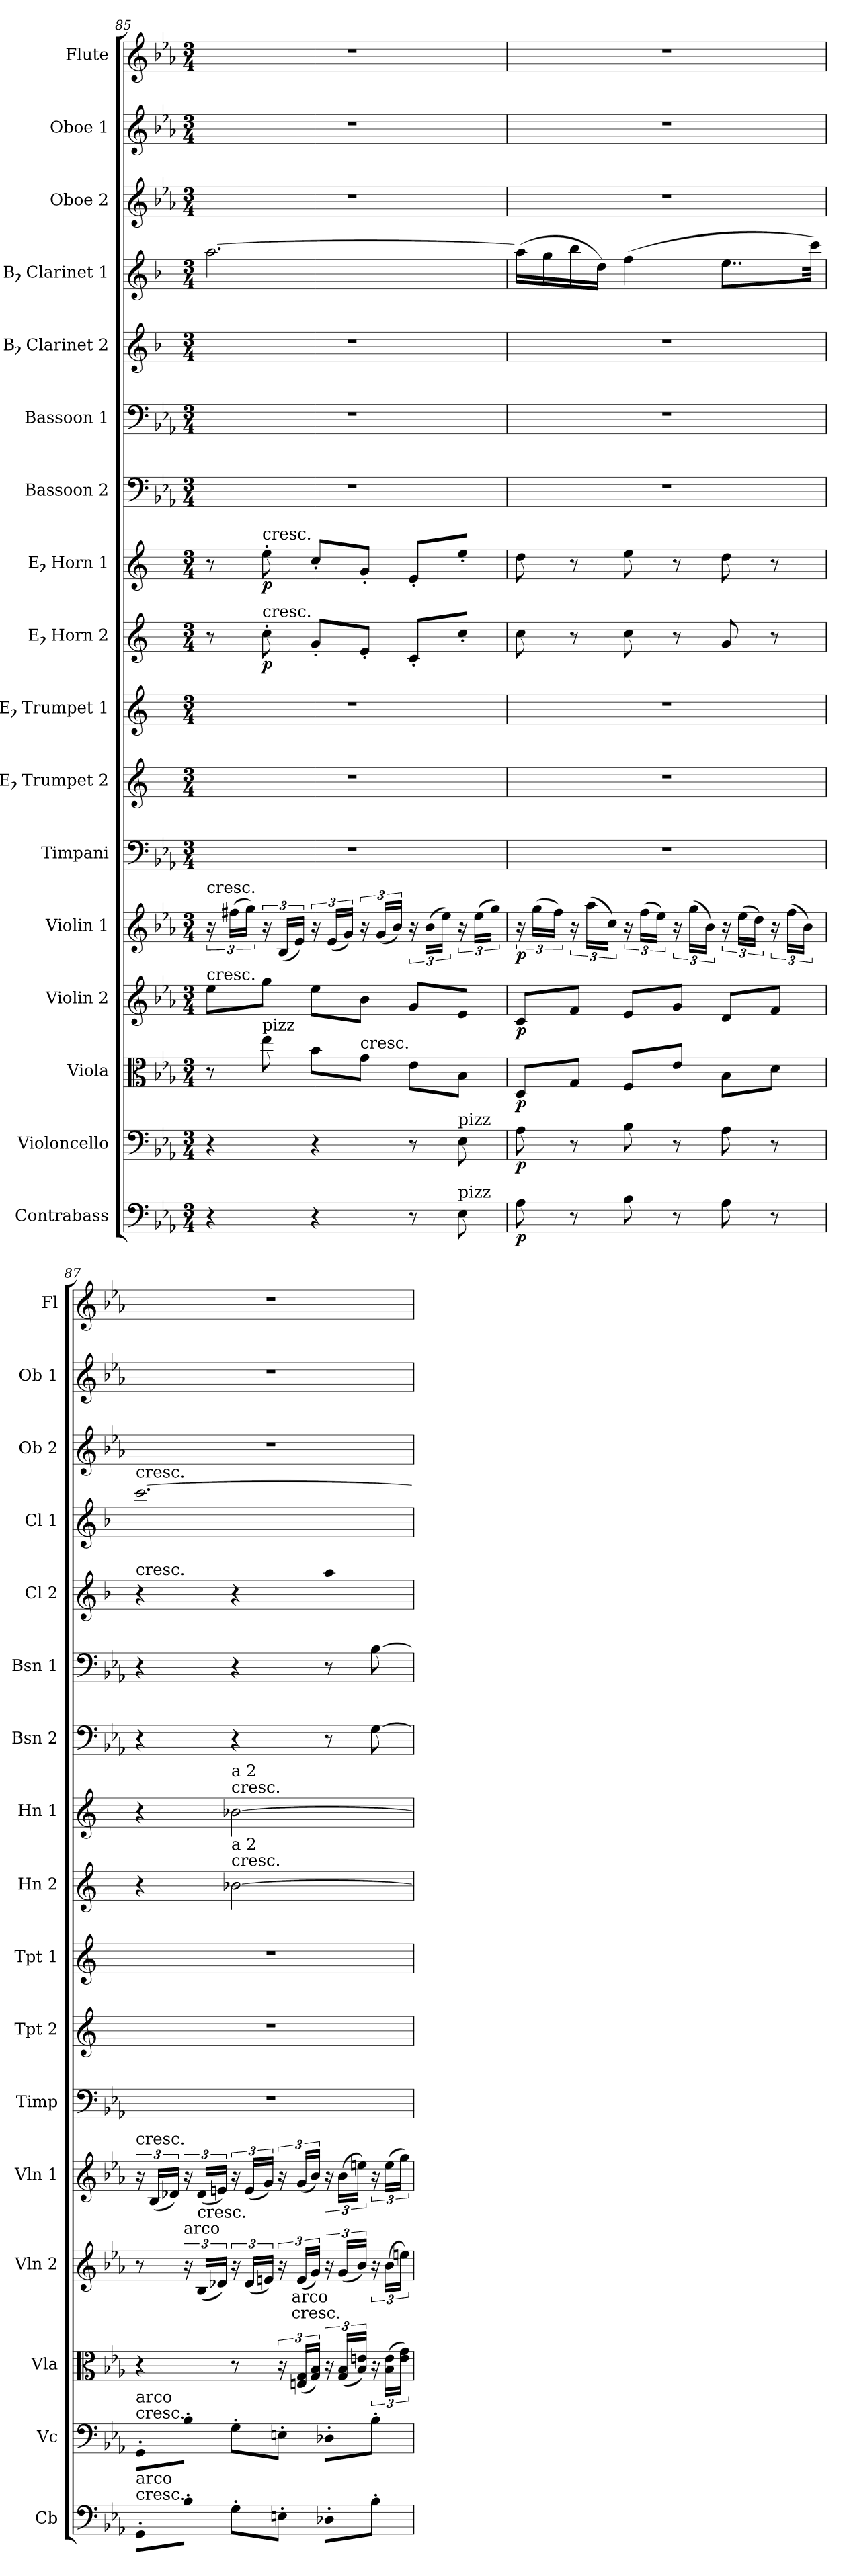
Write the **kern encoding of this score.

**kern	**dynam	**kern	**dynam	**kern	**dynam	**kern	**dynam	**kern	**dynam	**kern	**kern	**kern	**kern	**dynam	**kern	**dynam	**kern	**kern	**kern	**kern	**kern	**kern	**kern
*part17	*part17	*part16	*part16	*part15	*part15	*part14	*part14	*part13	*part13	*part12	*part11	*part10	*part9	*part9	*part8	*part8	*part7	*part6	*part5	*part4	*part3	*part2	*part1
*staff17	*staff17	*staff16	*staff16	*staff15	*staff15	*staff14	*staff14	*staff13	*staff13	*staff12	*staff11	*staff10	*staff9	*staff9	*staff8	*staff8	*staff7	*staff6	*staff5	*staff4	*staff3	*staff2	*staff1
*I"Contrabass	*	*I"Violoncello	*	*I"Viola	*	*I"Violin 2	*	*I"Violin 1	*	*I"Timpani	*I"Eb Trumpet 2	*I"Eb Trumpet 1	*I"Eb Horn 2	*	*I"Eb Horn 1	*	*I"Bassoon 2	*I"Bassoon 1	*I"Bb Clarinet 2	*I"Bb Clarinet 1	*I"Oboe 2	*I"Oboe 1	*I"Flute
*I'Cb	*	*I'Vc	*	*I'Vla	*	*I'Vln 2	*	*I'Vln 1	*	*I'Timp	*I'Tpt 2	*I'Tpt 1	*I'Hn 2	*	*I'Hn 1	*	*I'Bsn 2	*I'Bsn 1	*I'Cl 2	*I'Cl 1	*I'Ob 2	*I'Ob 1	*I'Fl
*clefF4	*	*clefF4	*	*clefC3	*	*clefG2	*	*clefG2	*	*clefF4	*clefG2	*clefG2	*clefG2	*	*clefG2	*	*clefF4	*clefF4	*clefG2	*clefG2	*clefG2	*clefG2	*clefG2
*ITrd7c12	*	*	*	*	*	*	*	*	*	*	*ITrd-2c-3	*ITrd-2c-3	*ITrd5c9	*	*ITrd5c9	*	*	*	*ITrd1c2	*ITrd1c2	*	*	*
*k[b-e-a-]	*	*k[b-e-a-]	*	*k[b-e-a-]	*	*k[b-e-a-]	*	*k[b-e-a-]	*	*k[b-e-a-]	*k[b-e-a-]	*k[b-e-a-]	*k[b-e-a-]	*	*k[b-e-a-]	*	*k[b-e-a-]	*k[b-e-a-]	*k[b-e-a-]	*k[b-e-a-]	*k[b-e-a-]	*k[b-e-a-]	*k[b-e-a-]
*M3/4	*	*M3/4	*	*M3/4	*	*M3/4	*	*M3/4	*	*M3/4	*M3/4	*M3/4	*M3/4	*	*M3/4	*	*M3/4	*M3/4	*M3/4	*M3/4	*M3/4	*M3/4	*M3/4
=85	=85	=85	=85	=85	=85	=85	=85	=85	=85	=85	=85	=85	=85	=85	=85	=85	=85	=85	=85	=85	=85	=85	=85
!	!	!	!	!	!	!	!	!LO:TX:a:t=cresc.	!	!	!	!	!	!	!	!	!	!	!	!	!	!	!
!	!	!	!	!	!	!LO:TX:a:t=cresc.	!	!	!	!	!	!	!	!	!	!	!	!	!	!	!	!	!
4r	.	4r	.	8r	.	8ee-\L	.	24r	.	2.r	2.r	2.r	8r	.	8r	.	2.r	2.r	2.r	[2.gg\	2.r	2.r	2.r
.	.	.	.	.	.	.	.	(24ff#X\LL	.	.	.	.	.	.	.	.	.	.	.	.	.	.	.
.	.	.	.	.	.	.	.	24gg\JJ)	.	.	.	.	.	.	.	.	.	.	.	.	.	.	.
!	!	!	!	!	!	!	!	!	!	!	!	!	!	!	!LO:TX:a:t=cresc.	!	!	!	!	!	!	!	!
!	!	!	!	!	!	!	!	!	!	!	!	!	!LO:TX:a:t=cresc.	!	!	!	!	!	!	!	!	!	!
!	!	!	!	!LO:TX:a:t=pizz	!	!	!	!	!	!	!	!	!	!	!	!	!	!	!	!	!	!	!
!	!	!	!	!	!	!	!	!	!	!	!	!	!	!LO:DY:b	!	!LO:DY:b	!	!	!	!	!	!	!
.	.	.	.	8ee-\	.	8gg\J	.	24r	.	.	.	.	8e-'\	p	8g'\	p	.	.	.	.	.	.	.
.	.	.	.	.	.	.	.	(24B-/LL	.	.	.	.	.	.	.	.	.	.	.	.	.	.	.
.	.	.	.	.	.	.	.	24e-/JJ)	.	.	.	.	.	.	.	.	.	.	.	.	.	.	.
4r	.	4r	.	8b-\L	.	8ee-\L	.	24r	.	.	.	.	8B-'/L	.	8e-'/L	.	.	.	.	.	.	.	.
.	.	.	.	.	.	.	.	(24e-/LL	.	.	.	.	.	.	.	.	.	.	.	.	.	.	.
.	.	.	.	.	.	.	.	24g/JJ)	.	.	.	.	.	.	.	.	.	.	.	.	.	.	.
!	!	!	!	!LO:TX:a:t=cresc.	!	!	!	!	!	!	!	!	!	!	!	!	!	!	!	!	!	!	!
.	.	.	.	8g\J	.	8b-\J	.	24r	.	.	.	.	8G'/J	.	8B-'/J	.	.	.	.	.	.	.	.
.	.	.	.	.	.	.	.	(24g/LL	.	.	.	.	.	.	.	.	.	.	.	.	.	.	.
.	.	.	.	.	.	.	.	24b-/JJ)	.	.	.	.	.	.	.	.	.	.	.	.	.	.	.
8r	.	8r	.	8e-\L	.	8g/L	.	24r	.	.	.	.	8E-'/L	.	8G'/L	.	.	.	.	.	.	.	.
.	.	.	.	.	.	.	.	(24b-\LL	.	.	.	.	.	.	.	.	.	.	.	.	.	.	.
.	.	.	.	.	.	.	.	24ee-\JJ)	.	.	.	.	.	.	.	.	.	.	.	.	.	.	.
!	!	!LO:TX:a:t=pizz	!	!	!	!	!	!	!	!	!	!	!	!	!	!	!	!	!	!	!	!	!
!LO:TX:a:t=pizz	!	!	!	!	!	!	!	!	!	!	!	!	!	!	!	!	!	!	!	!	!	!	!
8EE-\	.	8E-\	.	8B-\J	.	8e-/J	.	24r	.	.	.	.	8e-'/J	.	8g'/J	.	.	.	.	.	.	.	.
.	.	.	.	.	.	.	.	(24ee-\LL	.	.	.	.	.	.	.	.	.	.	.	.	.	.	.
.	.	.	.	.	.	.	.	24gg\JJ)	.	.	.	.	.	.	.	.	.	.	.	.	.	.	.
=86	=86	=86	=86	=86	=86	=86	=86	=86	=86	=86	=86	=86	=86	=86	=86	=86	=86	=86	=86	=86	=86	=86	=86
!	!LO:DY:b	!	!LO:DY:b	!	!LO:DY:b	!	!LO:DY:b	!	!LO:DY:b	!	!	!	!	!	!	!	!	!	!	!	!	!	!
8AA-\	p	8A-\	p	8D/L	p	8c/L	p	24r	p	2.r	2.r	2.r	8e-\	.	8f\	.	2.r	2.r	2.r	(16gg\LL]	2.r	2.r	2.r
.	.	.	.	.	.	.	.	(24gg\LL	.	.	.	.	.	.	.	.	.	.	.	.	.	.	.
.	.	.	.	.	.	.	.	.	.	.	.	.	.	.	.	.	.	.	.	16ff\	.	.	.
.	.	.	.	.	.	.	.	24ff\JJ)	.	.	.	.	.	.	.	.	.	.	.	.	.	.	.
8r	.	8r	.	8G/J	.	8f/J	.	24r	.	.	.	.	8r	.	8r	.	.	.	.	16aa-\	.	.	.
.	.	.	.	.	.	.	.	(24aa-\LL	.	.	.	.	.	.	.	.	.	.	.	.	.	.	.
.	.	.	.	.	.	.	.	.	.	.	.	.	.	.	.	.	.	.	.	16cc\JJ)	.	.	.
.	.	.	.	.	.	.	.	24cc\JJ)	.	.	.	.	.	.	.	.	.	.	.	.	.	.	.
8BB-\	.	8B-\	.	8F/L	.	8e-/L	.	24r	.	.	.	.	8e-\	.	8g\	.	.	.	.	(4ee-\	.	.	.
.	.	.	.	.	.	.	.	(24ff\LL	.	.	.	.	.	.	.	.	.	.	.	.	.	.	.
.	.	.	.	.	.	.	.	24ee-\JJ)	.	.	.	.	.	.	.	.	.	.	.	.	.	.	.
8r	.	8r	.	8e-/J	.	8g/J	.	24r	.	.	.	.	8r	.	8r	.	.	.	.	.	.	.	.
.	.	.	.	.	.	.	.	(24gg\LL	.	.	.	.	.	.	.	.	.	.	.	.	.	.	.
.	.	.	.	.	.	.	.	24b-\JJ)	.	.	.	.	.	.	.	.	.	.	.	.	.	.	.
8AA-\	.	8A-\	.	8B-\L	.	8d/L	.	24r	.	.	.	.	8B-/	.	8f\	.	.	.	.	8..dd\L	.	.	.
.	.	.	.	.	.	.	.	(24ee-\LL	.	.	.	.	.	.	.	.	.	.	.	.	.	.	.
.	.	.	.	.	.	.	.	24dd\JJ)	.	.	.	.	.	.	.	.	.	.	.	.	.	.	.
8r	.	8r	.	8d\J	.	8f/J	.	24r	.	.	.	.	8r	.	8r	.	.	.	.	.	.	.	.
.	.	.	.	.	.	.	.	(24ff\LL	.	.	.	.	.	.	.	.	.	.	.	.	.	.	.
.	.	.	.	.	.	.	.	24b-\JJ)	.	.	.	.	.	.	.	.	.	.	.	.	.	.	.
.	.	.	.	.	.	.	.	.	.	.	.	.	.	.	.	.	.	.	.	32bb-\Jkk)	.	.	.
!!LO:PB:g=z
=87	=87	=87	=87	=87	=87	=87	=87	=87	=87	=87	=87	=87	=87	=87	=87	=87	=87	=87	=87	=87	=87	=87	=87
!	!	!	!	!	!	!	!	!	!	!	!	!	!	!	!	!	!	!	!	!LO:TX:a:t=cresc.	!	!	!
!	!	!	!	!	!	!	!	!	!	!	!	!	!	!	!	!	!	!	!LO:TX:a:t=cresc.	!	!	!	!
!	!	!	!	!	!	!	!	!LO:TX:a:t=cresc.	!	!	!	!	!	!	!	!	!	!	!	!	!	!	!
!	!	!LO:TX:a:t=cresc.	!	!	!	!	!	!	!	!	!	!	!	!	!	!	!	!	!	!	!	!	!
!	!	!LO:TX:a:t=arco	!	!	!	!	!	!	!	!	!	!	!	!	!	!	!	!	!	!	!	!	!
!LO:TX:a:t=cresc.	!	!	!	!	!	!	!	!	!	!	!	!	!	!	!	!	!	!	!	!	!	!	!
!LO:TX:a:t=arco	!	!	!	!	!	!	!	!	!	!	!	!	!	!	!	!	!	!	!	!	!	!	!
8GGG'\L	.	8GG'\L	.	4r	.	8r	.	24r	.	2.r	2.r	2.r	4r	.	4r	.	4r	4r	4r	[2.bb-\	2.r	2.r	2.r
.	.	.	.	.	.	.	.	(24B-/LL	.	.	.	.	.	.	.	.	.	.	.	.	.	.	.
.	.	.	.	.	.	.	.	24d-X/JJ)	.	.	.	.	.	.	.	.	.	.	.	.	.	.	.
!	!	!	!	!	!	!LO:TX:a:t=arco	!	!	!	!	!	!	!	!	!	!	!	!	!	!	!	!	!
8BB-'\J	.	8B-'\J	.	.	.	24r	.	24r	.	.	.	.	.	.	.	.	.	.	.	.	.	.	.
!	!	!	!	!	!	!LO:TX:a:t=cresc.	!	!	!	!	!	!	!	!	!	!	!	!	!	!	!	!	!
.	.	.	.	.	.	(24B-/LL	.	(24d-/LL	.	.	.	.	.	.	.	.	.	.	.	.	.	.	.
.	.	.	.	.	.	24d-X/JJ)	.	24en/JJ)	.	.	.	.	.	.	.	.	.	.	.	.	.	.	.
!	!	!	!	!	!	!	!	!	!	!	!	!	!	!	!LO:TX:a:t=cresc.	!	!	!	!	!	!	!	!
!	!	!	!	!	!	!	!	!	!	!	!	!	!	!	!LO:TX:a:t=a 2	!	!	!	!	!	!	!	!
!	!	!	!	!	!	!	!	!	!	!	!	!	!LO:TX:a:t=cresc.	!	!	!	!	!	!	!	!	!	!
!	!	!	!	!	!	!	!	!	!	!	!	!	!LO:TX:a:t=a 2	!	!	!	!	!	!	!	!	!	!
8GG'\L	.	8G'\L	.	8r	.	24r	.	24r	.	.	.	.	[2d-X\	.	[2d-X\	.	4r	4r	4r	.	.	.	.
.	.	.	.	.	.	(24d-/LL	.	(24e/LL	.	.	.	.	.	.	.	.	.	.	.	.	.	.	.
.	.	.	.	.	.	24en/JJ)	.	24g/JJ)	.	.	.	.	.	.	.	.	.	.	.	.	.	.	.
8EEn'\J	.	8En'\J	.	24r	.	24r	.	24r	.	.	.	.	.	.	.	.	.	.	.	.	.	.	.
!	!	!	!	!LO:TX:a:t=cresc.	!	!	!	!	!	!	!	!	!	!	!	!	!	!	!	!	!	!	!
!	!	!	!	!LO:TX:a:t=arco	!	!	!	!	!	!	!	!	!	!	!	!	!	!	!	!	!	!	!
.	.	.	.	(24En/ 24G/LL	.	(24e/LL	.	(24g/LL	.	.	.	.	.	.	.	.	.	.	.	.	.	.	.
.	.	.	.	24G/ 24B-/JJ)	.	24g/JJ)	.	24b-/JJ)	.	.	.	.	.	.	.	.	.	.	.	.	.	.	.
8DD-X'\L	.	8D-X'\L	.	24r	.	24r	.	24r	.	.	.	.	.	.	.	.	8r	8r	4gg\	.	.	.	.
.	.	.	.	(24G/ 24B-/LL	.	(24g/LL	.	(24b-\LL	.	.	.	.	.	.	.	.	.	.	.	.	.	.	.
.	.	.	.	24B-/ 24en/JJ)	.	24b-/JJ)	.	24een\JJ)	.	.	.	.	.	.	.	.	.	.	.	.	.	.	.
8BB-'\J	.	8B-'\J	.	24r	.	24r	.	24r	.	.	.	.	.	.	.	.	[8G\	[8B-\	.	.	.	.	.
.	.	.	.	(24B-\ 24e\LL	.	(24b-\LL	.	(24ee\LL	.	.	.	.	.	.	.	.	.	.	.	.	.	.	.
.	.	.	.	24e\ 24g\JJ)	.	24een\JJ)	.	24gg\JJ)	.	.	.	.	.	.	.	.	.	.	.	.	.	.	.
=	=	=	=	=	=	=	=	=	=	=	=	=	=	=	=	=	=	=	=	=	=	=	=
*-	*-	*-	*-	*-	*-	*-	*-	*-	*-	*-	*-	*-	*-	*-	*-	*-	*-	*-	*-	*-	*-	*-	*-
